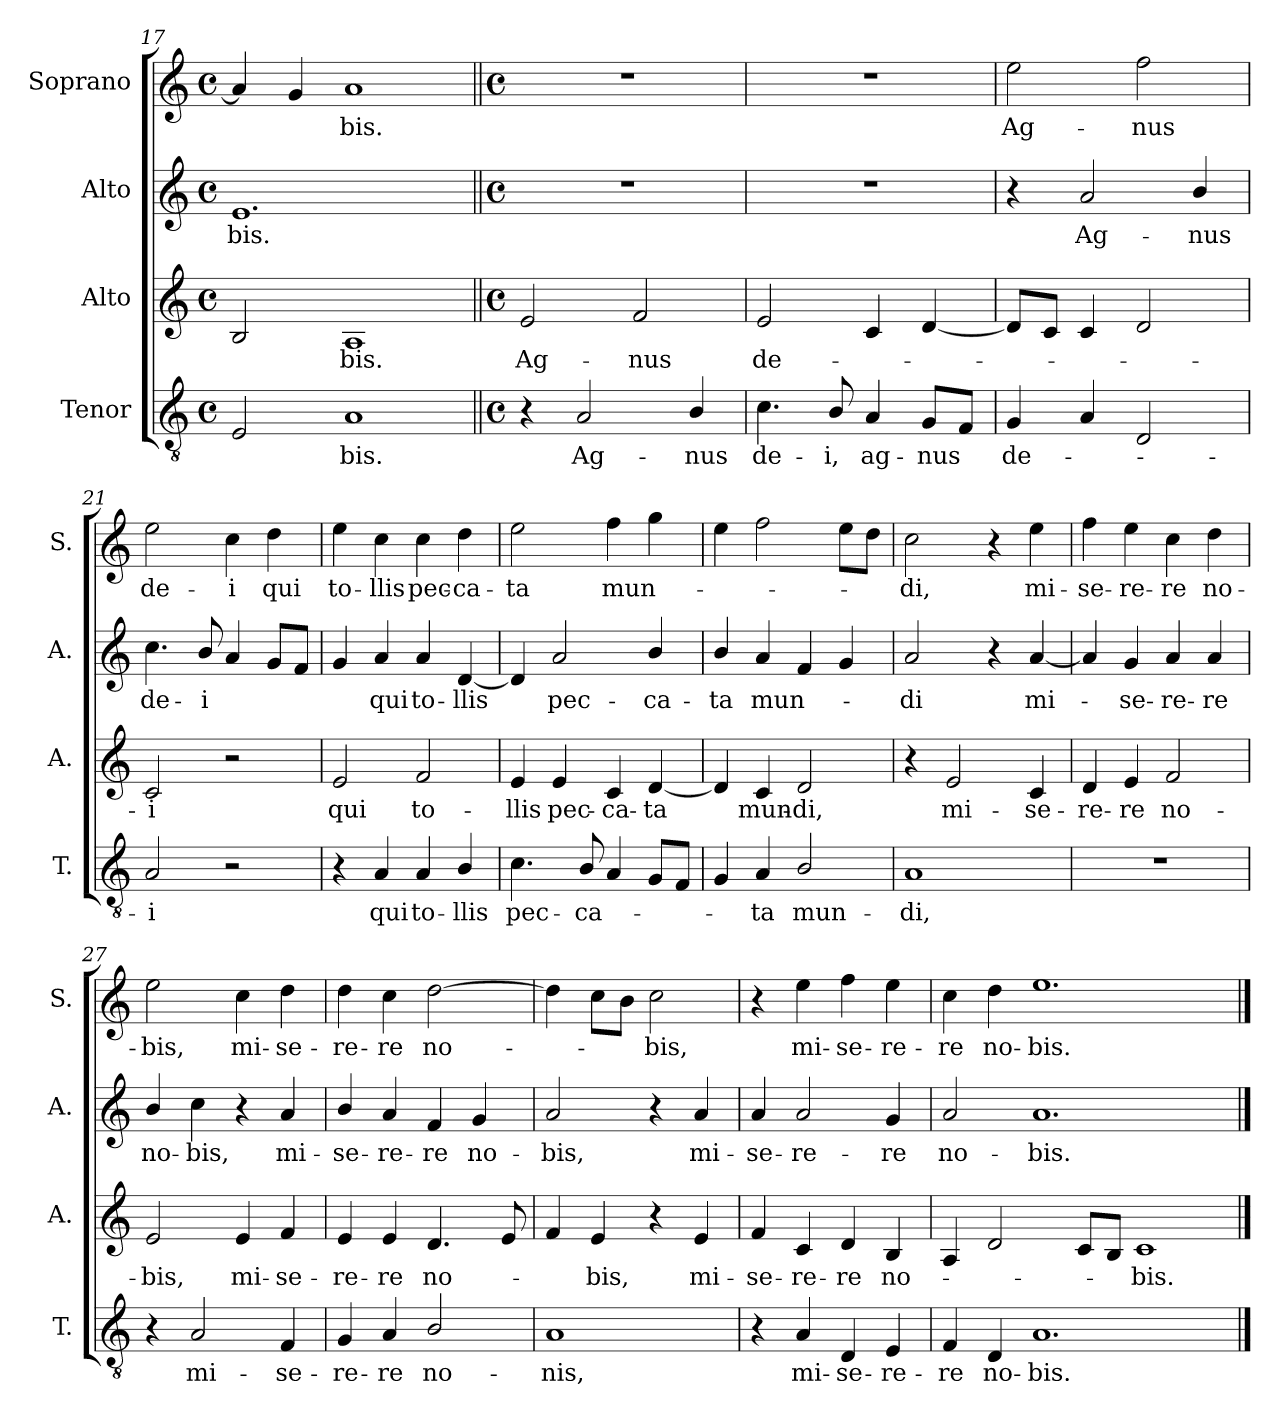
**kern	**text	**kern	**text	**kern	**text	**kern	**text
*part4	*part4	*part3	*part3	*part2	*part2	*part1	*part1
*staff4	*staff4	*staff3	*staff3	*staff2	*staff2	*staff1	*staff1
*I"Tenor	*	*I"Alto	*	*I"Alto	*	*I"Soprano	*
*I'T.	*	*I'A.	*	*I'A.	*	*I'S.	*
*clefGv2	*	*clefG2	*	*clefG2	*	*clefG2	*
*ITrd7c12	*	*	*	*	*	*	*
*k[]	*	*k[]	*	*k[]	*	*k[]	*
*M4/4	*	*M4/4	*	*M4/4	*	*M4/4	*
*met(c)	*	*met(c)	*	*met(c)	*	*met(c)	*
=17	=17	=17	=17	=17	=17	=17	=17
!	!	!	!	!	!LO:LY:b	!	!
2EE/	.	2B/	.	1.e	-bis.	4a/]	.
.	.	.	.	.	.	4g/	.
!	!LO:LY:b	!	!LO:LY:b	!	!	!	!LO:LY:b
1AA	-bis.	1A	-bis.	.	.	1a	-bis.
=18||	=18||	=18||	=18||	=18||	=18||	=18||	=18||
*M4/4	*	*M4/4	*	*M4/4	*	*M4/4	*
*met(c)	*	*met(c)	*	*met(c)	*	*met(c)	*
!	!	!	!LO:LY:b	!	!	!	!
4r	.	2e/	Ag-	1r	.	1r	.
!	!LO:LY:b	!	!	!	!	!	!
2AA/	Ag-	.	.	.	.	.	.
!	!	!	!LO:LY:b	!	!	!	!
.	.	2f/	-nus	.	.	.	.
!	!LO:LY:b	!	!	!	!	!	!
4BB/	-nus	.	.	.	.	.	.
=19	=19	=19	=19	=19	=19	=19	=19
!	!LO:LY:b	!	!LO:LY:b	!	!	!	!
4.C\	de-	2e/	de-	1r	.	1r	.
!	!LO:LY:b	!	!	!	!	!	!
8BB/	-i,	.	.	.	.	.	.
!	!LO:LY:b	!	!	!	!	!	!
4AA/	ag-	4c/	.	.	.	.	.
!	!LO:LY:b	!	!	!	!	!	!
8GG/L	-nus	[4d/	.	.	.	.	.
8FF/J	.	.	.	.	.	.	.
=20	=20	=20	=20	=20	=20	=20	=20
!	!LO:LY:b	!	!	!	!	!	!LO:LY:b
4GG/	de-	8d/L]	.	4r	.	2ee\	Ag-
.	.	8c/J	.	.	.	.	.
!	!	!	!	!	!LO:LY:b	!	!
4AA/	.	4c/	.	2a/	Ag-	.	.
!	!	!	!	!	!	!	!LO:LY:b
2DD/	.	2d/	.	.	.	2ff\	-nus
!	!	!	!	!	!LO:LY:b	!	!
.	.	.	.	4b/	-nus	.	.
=21	=21	=21	=21	=21	=21	=21	=21
!	!LO:LY:b	!	!LO:LY:b	!	!LO:LY:b	!	!LO:LY:b
2AA/	-i	2c/	-i	4.cc\	de-	2ee\	de-
!	!	!	!	!	!LO:LY:b	!	!
.	.	.	.	8b/	-i	.	.
!	!	!	!	!	!	!	!LO:LY:b
2r	.	2r	.	4a/	.	4cc\	-i
!	!	!	!	!	!	!	!LO:LY:b
.	.	.	.	8g/L	.	4dd\	qui
.	.	.	.	8f/J	.	.	.
=22	=22	=22	=22	=22	=22	=22	=22
!	!	!	!LO:LY:b	!	!	!	!LO:LY:b
4r	.	2e/	qui	4g/	.	4ee\	to-
!	!LO:LY:b	!	!	!	!LO:LY:b	!	!LO:LY:b
4AA/	qui	.	.	4a/	qui	4cc\	-llis
!	!LO:LY:b	!	!LO:LY:b	!	!LO:LY:b	!	!LO:LY:b
4AA/	to-	2f/	to-	4a/	to-	4cc\	pec-
!	!LO:LY:b	!	!	!	!LO:LY:b	!	!LO:LY:b
4BB/	-llis	.	.	[4d/	-llis	4dd\	-ca-
=23	=23	=23	=23	=23	=23	=23	=23
!	!LO:LY:b	!	!LO:LY:b	!	!	!	!LO:LY:b
4.C\	pec-	4e/	-llis	4d/]	.	2ee\	-ta
!	!	!	!LO:LY:b	!	!LO:LY:b	!	!
.	.	4e/	pec-	2a/	pec-	.	.
!	!LO:LY:b	!	!	!	!	!	!
8BB/	-ca-	.	.	.	.	.	.
!	!	!	!LO:LY:b	!	!	!	!LO:LY:b
4AA/	.	4c/	-ca-	.	.	4ff\	mun-
!	!	!	!LO:LY:b	!	!LO:LY:b	!	!
8GG/L	.	[4d/	-ta	4b/	-ca-	4gg\	.
8FF/J	.	.	.	.	.	.	.
=24	=24	=24	=24	=24	=24	=24	=24
!	!	!	!	!	!LO:LY:b	!	!
4GG/	.	4d/]	.	4b/	-ta	4ee\	.
!	!LO:LY:b	!	!LO:LY:b	!	!LO:LY:b	!	!
4AA/	-ta	4c/	mun-	4a/	mun-	2ff\	.
!	!LO:LY:b	!	!LO:LY:b	!	!	!	!
2BB/	mun-	2d/	-di,	4f/	.	.	.
.	.	.	.	4g/	.	8ee\L	.
.	.	.	.	.	.	8dd\J	.
=25	=25	=25	=25	=25	=25	=25	=25
!	!LO:LY:b	!	!	!	!LO:LY:b	!	!LO:LY:b
1AA	-di,	4r	.	2a/	-di	2cc\	-di,
!	!	!	!LO:LY:b	!	!	!	!
.	.	2e/	mi-	.	.	.	.
.	.	.	.	4r	.	4r	.
!	!	!	!LO:LY:b	!	!LO:LY:b	!	!LO:LY:b
.	.	4c/	-se-	[4a/	mi-	4ee\	mi-
=26	=26	=26	=26	=26	=26	=26	=26
!	!	!	!LO:LY:b	!	!	!	!LO:LY:b
1r	.	4d/	-re-	4a/]	.	4ff\	-se-
!	!	!	!LO:LY:b	!	!LO:LY:b	!	!LO:LY:b
.	.	4e/	-re	4g/	-se-	4ee\	-re-
!	!	!	!LO:LY:b	!	!LO:LY:b	!	!LO:LY:b
.	.	2f/	no-	4a/	-re-	4cc\	-re
!	!	!	!	!	!LO:LY:b	!	!LO:LY:b
.	.	.	.	4a/	-re	4dd\	no-
=27	=27	=27	=27	=27	=27	=27	=27
!	!	!	!LO:LY:b	!	!LO:LY:b	!	!LO:LY:b
4r	.	2e/	-bis,	4b/	no-	2ee\	-bis,
!	!LO:LY:b	!	!	!	!LO:LY:b	!	!
2AA/	mi-	.	.	4cc\	-bis,	.	.
!	!	!	!LO:LY:b	!	!	!	!LO:LY:b
.	.	4e/	mi-	4r	.	4cc\	mi-
!	!LO:LY:b	!	!LO:LY:b	!	!LO:LY:b	!	!LO:LY:b
4FF/	-se-	4f/	-se-	4a/	mi-	4dd\	-se-
=28	=28	=28	=28	=28	=28	=28	=28
!	!LO:LY:b	!	!LO:LY:b	!	!LO:LY:b	!	!LO:LY:b
4GG/	-re-	4e/	-re-	4b/	-se-	4dd\	-re-
!	!LO:LY:b	!	!LO:LY:b	!	!LO:LY:b	!	!LO:LY:b
4AA/	-re	4e/	-re	4a/	-re-	4cc\	-re
!	!LO:LY:b	!	!LO:LY:b	!	!LO:LY:b	!	!LO:LY:b
2BB/	no-	4.d/	no-	4f/	-re	[2dd\	no-
!	!	!	!	!	!LO:LY:b	!	!
.	.	.	.	4g/	no-	.	.
.	.	8e/	.	.	.	.	.
=29	=29	=29	=29	=29	=29	=29	=29
!	!LO:LY:b	!	!	!	!LO:LY:b	!	!
1AA	-nis,	4f/	.	2a/	-bis,	4dd\]	.
!	!	!	!LO:LY:b	!	!	!	!
.	.	4e/	-bis,	.	.	8cc\L	.
.	.	.	.	.	.	8b\J	.
!	!	!	!	!	!	!	!LO:LY:b
.	.	4r	.	4r	.	2cc\	-bis,
!	!	!	!LO:LY:b	!	!LO:LY:b	!	!
.	.	4e/	mi-	4a/	mi-	.	.
=30	=30	=30	=30	=30	=30	=30	=30
!	!	!	!LO:LY:b	!	!LO:LY:b	!	!
4r	.	4f/	-se-	4a/	-se-	4r	.
!	!LO:LY:b	!	!LO:LY:b	!	!LO:LY:b	!	!LO:LY:b
4AA/	mi-	4c/	-re-	2a/	-re-	4ee\	mi-
!	!LO:LY:b	!	!LO:LY:b	!	!	!	!LO:LY:b
4DD/	-se-	4d/	-re	.	.	4ff\	-se-
!	!LO:LY:b	!	!LO:LY:b	!	!LO:LY:b	!	!LO:LY:b
4EE/	-re-	4B/	no-	4g/	-re	4ee\	-re-
=31	=31	=31	=31	=31	=31	=31	=31
!	!LO:LY:b	!	!	!	!LO:LY:b	!	!LO:LY:b
4FF/	-re	4A/	.	2a/	no-	4cc\	-re
!	!LO:LY:b	!	!	!	!	!	!LO:LY:b
4DD/	no-	2d/	.	.	.	4dd\	no-
!	!LO:LY:b	!	!	!	!LO:LY:b	!	!LO:LY:b
1.AA	-bis.	.	.	1.a	-bis.	1.ee	-bis.
.	.	8c/L	.	.	.	.	.
.	.	8B/J	.	.	.	.	.
!	!	!	!LO:LY:b	!	!	!	!
.	.	1c	-bis.	.	.	.	.
==	==	==	==	==	==	==	==
*-	*-	*-	*-	*-	*-	*-	*-
